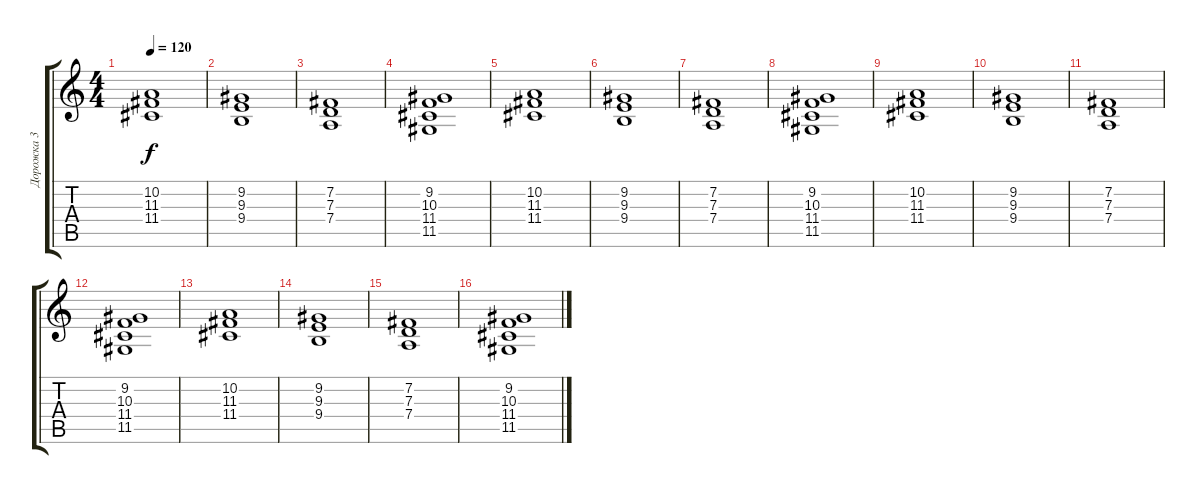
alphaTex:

\track ("Дорожка 3" "Дорожка 3") {instrument synthstrings2}
\staff {score tabs}
\tuning (E4 B3 G3 D3 A2 E2) {hide}
\ts (4 4)
\tempo 120
\clef g2
\ks c
(10.2 11.3 11.4).1{dy f} |
(9.2 9.3 9.4).1 |
(7.2 7.3 7.4).1 |
(9.2 10.3 11.4 11.5).1 |
(10.2 11.3 11.4).1 |
(9.2 9.3 9.4).1 |
(7.2 7.3 7.4).1 |
(9.2 10.3 11.4 11.5).1 |
(10.2 11.3 11.4).1 |
(9.2 9.3 9.4).1 |
(7.2 7.3 7.4).1 |
(9.2 10.3 11.4 11.5).1 |
(10.2 11.3 11.4).1 |
(9.2 9.3 9.4).1 |
(7.2 7.3 7.4).1 |
(9.2 10.3 11.4 11.5).1
